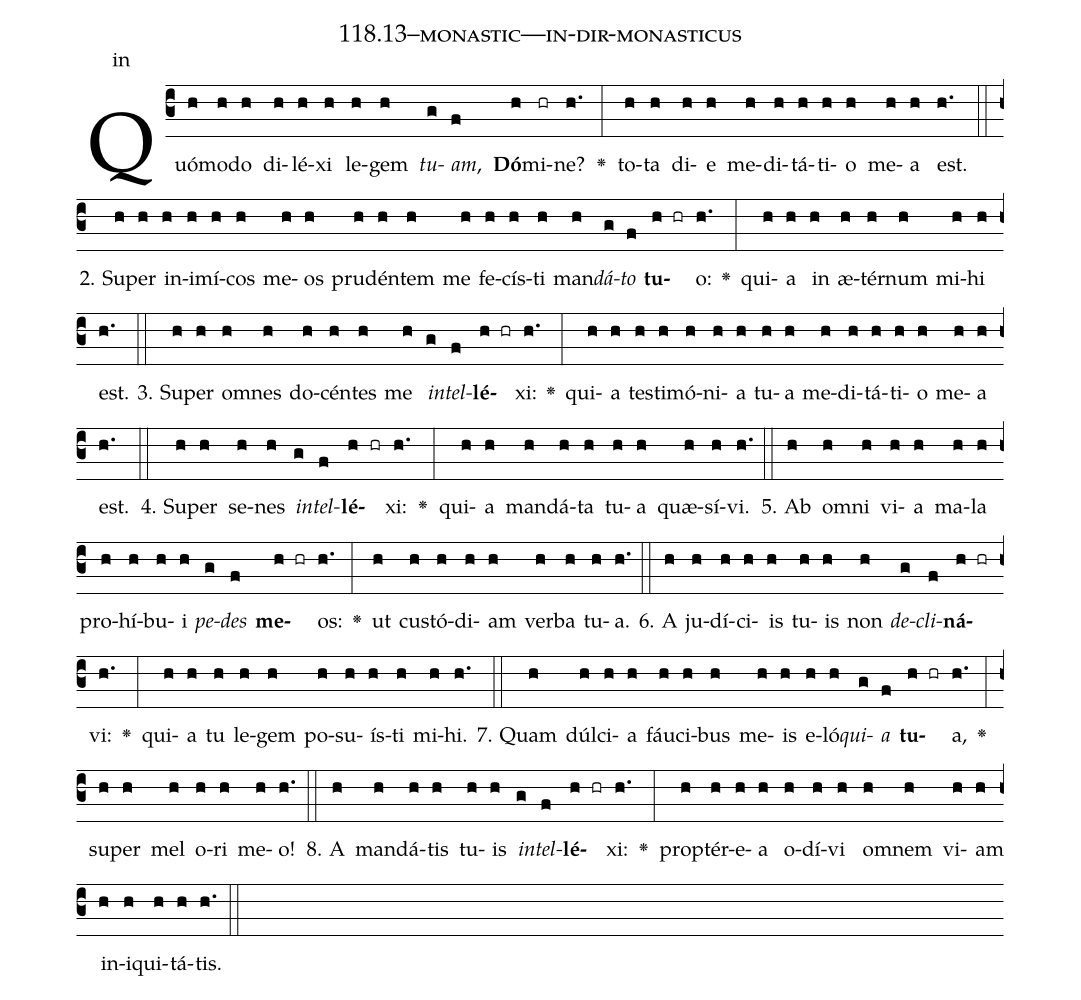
name: 118.13--monastic---in-dir-monasticus;
annotation: in;
%%
(c3)Quó(h)mo(h)do(h) di(h)lé(h)xi(h) le(h)gem(h) <i>tu</i>(g)<i>am</i>,(f) <b>Dó</b>(h)mi(hr)ne?(h.) <v>\greheightstar</v>(:) to(h)ta(h) di(h)e(h) me(h)di(h)tá(h)ti(h)o(h) me(h)a(h) est.(h.) (::)
2. Su(h)per(h) in(h)i(h)mí(h)cos(h) me(h)os(h) pru(h)dén(h)tem(h) me(h) fe(h)cís(h)ti(h) man(h)<i>dá</i>(g)<i>to</i>(f) <b>tu</b>(h hr)o:(h.) <v>\greheightstar</v>(:) qui(h)a(h) in(h) æ(h)tér(h)num(h) mi(h)hi(h) est.(h.) (::)
3. Su(h)per(h) om(h)nes(h) do(h)cén(h)tes(h) me(h) <i>in</i>(g)<i>tel</i>(f)<b>lé</b>(h hr)xi:(h.) <v>\greheightstar</v>(:) qui(h)a(h) tes(h)ti(h)mó(h)ni(h)a(h) tu(h)a(h) me(h)di(h)tá(h)ti(h)o(h) me(h)a(h) est.(h.) (::)
4. Su(h)per(h) se(h)nes(h) <i>in</i>(g)<i>tel</i>(f)<b>lé</b>(h hr)xi:(h.) <v>\greheightstar</v>(:) qui(h)a(h) man(h)dá(h)ta(h) tu(h)a(h) quæ(h)sí(h)vi.(h.) (::)
5. Ab(h) om(h)ni(h) vi(h)a(h) ma(h)la(h) pro(h)hí(h)bu(h)i(h) <i>pe</i>(g)<i>des</i>(f) <b>me</b>(h hr)os:(h.) <v>\greheightstar</v>(:) ut(h) cus(h)tó(h)di(h)am(h) ver(h)ba(h) tu(h)a.(h.) (::)
6. A(h) ju(h)dí(h)ci(h)is(h) tu(h)is(h) non(h) <i>de</i>(g)<i>cli</i>(f)<b>ná</b>(h hr)vi:(h.) <v>\greheightstar</v>(:) qui(h)a(h) tu(h) le(h)gem(h) po(h)su(h)ís(h)ti(h) mi(h)hi.(h.) (::)
7. Quam(h) dúl(h)ci(h)a(h) fáu(h)ci(h)bus(h) me(h)is(h) e(h)ló(h)<i>qui</i>(g)<i>a</i>(f) <b>tu</b>(h hr)a,(h.) <v>\greheightstar</v>(:) su(h)per(h) mel(h) o(h)ri(h) me(h)o!(h.) (::)
8. A(h) man(h)dá(h)tis(h) tu(h)is(h) <i>in</i>(g)<i>tel</i>(f)<b>lé</b>(h hr)xi:(h.) <v>\greheightstar</v>(:) prop(h)tér(h)e(h)a(h) o(h)dí(h)vi(h) om(h)nem(h) vi(h)am(h) in(h)i(h)qui(h)tá(h)tis.(h.) (::)
